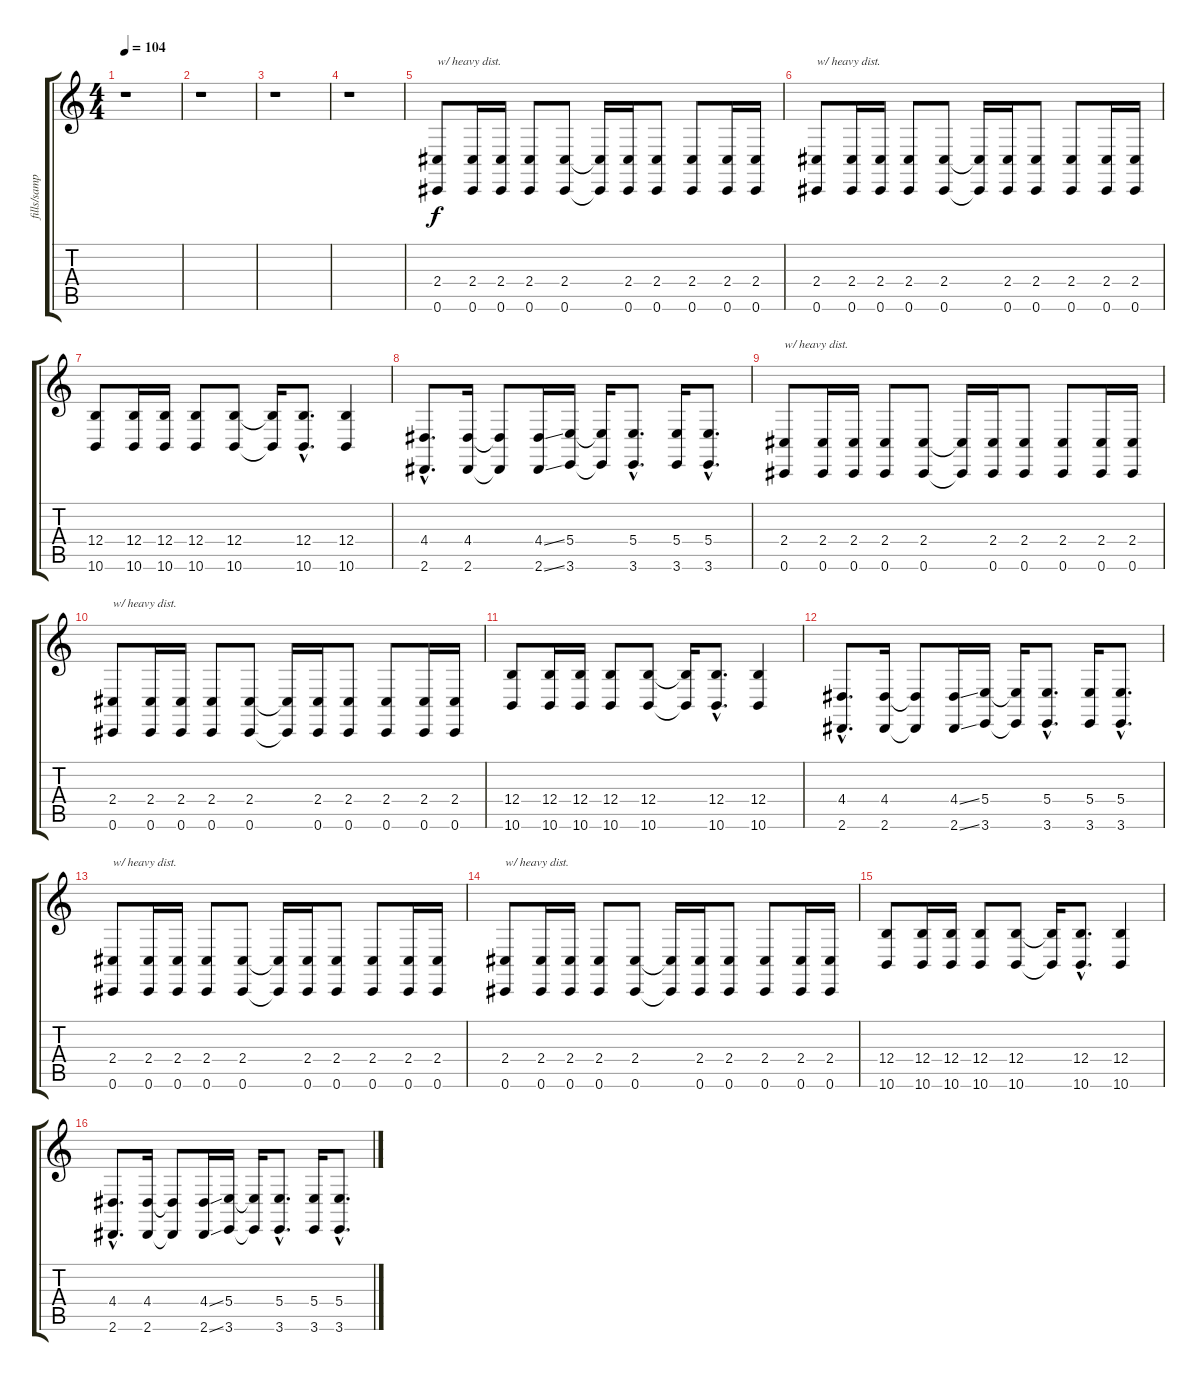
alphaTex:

\track ("fills/samples" "fills/samp") {instrument pad6metallic}
\staff {score tabs}
\tuning (Db4 Ab3 E3 B2 Gb2 Db2) {hide}
\ts (4 4)
\tempo 104
\clef g2
\ks c
r.1{dy f} |
r.1 |
r.1 |
r.1 |
(2.4 0.6).8{txt "w/ heavy dist." instrument distortionguitar} (2.4 0.6).16 (2.4 0.6).16 (2.4 0.6).8 (2.4 0.6).8 (2.4{t} 0.6{t}).16 (2.4 0.6).16 (2.4 0.6).8 (2.4 0.6).8 (2.4 0.6).16 (2.4 0.6).16 |
(2.4 0.6).8{txt "w/ heavy dist." instrument distortionguitar} (2.4 0.6).16 (2.4 0.6).16 (2.4 0.6).8 (2.4 0.6).8 (2.4{t} 0.6{t}).16 (2.4 0.6).16 (2.4 0.6).8 (2.4 0.6).8 (2.4 0.6).16 (2.4 0.6).16 |
(12.4 10.6).8 (12.4 10.6).16 (12.4 10.6).16 (12.4 10.6).8 (12.4 10.6).8 (12.4{t} 10.6{t}).16 (12.4{hac} 10.6{hac}).8{d} (12.4 10.6).4 |
(4.4{hac} 2.6{hac}).8{d} (4.4 2.6).16 (4.4{t} 2.6{t}).8 (4.4{ss} 2.6{ss}).16 (5.4 3.6).16 (5.4{t} 3.6{t}).16 (5.4{hac} 3.6{hac}).8{d} (5.4 3.6).16 (5.4{hac} 3.6{hac}).8{d} |
(2.4 0.6).8{txt "w/ heavy dist." instrument distortionguitar} (2.4 0.6).16 (2.4 0.6).16 (2.4 0.6).8 (2.4 0.6).8 (2.4{t} 0.6{t}).16 (2.4 0.6).16 (2.4 0.6).8 (2.4 0.6).8 (2.4 0.6).16 (2.4 0.6).16 |
(2.4 0.6).8{txt "w/ heavy dist." instrument distortionguitar} (2.4 0.6).16 (2.4 0.6).16 (2.4 0.6).8 (2.4 0.6).8 (2.4{t} 0.6{t}).16 (2.4 0.6).16 (2.4 0.6).8 (2.4 0.6).8 (2.4 0.6).16 (2.4 0.6).16 |
(12.4 10.6).8 (12.4 10.6).16 (12.4 10.6).16 (12.4 10.6).8 (12.4 10.6).8 (12.4{t} 10.6{t}).16 (12.4{hac} 10.6{hac}).8{d} (12.4 10.6).4 |
(4.4{hac} 2.6{hac}).8{d} (4.4 2.6).16 (4.4{t} 2.6{t}).8 (4.4{ss} 2.6{ss}).16 (5.4 3.6).16 (5.4{t} 3.6{t}).16 (5.4{hac} 3.6{hac}).8{d} (5.4 3.6).16 (5.4{hac} 3.6{hac}).8{d} |
(2.4 0.6).8{txt "w/ heavy dist." instrument distortionguitar} (2.4 0.6).16 (2.4 0.6).16 (2.4 0.6).8 (2.4 0.6).8 (2.4{t} 0.6{t}).16 (2.4 0.6).16 (2.4 0.6).8 (2.4 0.6).8 (2.4 0.6).16 (2.4 0.6).16 |
(2.4 0.6).8{txt "w/ heavy dist." instrument distortionguitar} (2.4 0.6).16 (2.4 0.6).16 (2.4 0.6).8 (2.4 0.6).8 (2.4{t} 0.6{t}).16 (2.4 0.6).16 (2.4 0.6).8 (2.4 0.6).8 (2.4 0.6).16 (2.4 0.6).16 |
(12.4 10.6).8 (12.4 10.6).16 (12.4 10.6).16 (12.4 10.6).8 (12.4 10.6).8 (12.4{t} 10.6{t}).16 (12.4{hac} 10.6{hac}).8{d} (12.4 10.6).4 |
(4.4{hac} 2.6{hac}).8{d} (4.4 2.6).16 (4.4{t} 2.6{t}).8 (4.4{ss} 2.6{ss}).16 (5.4 3.6).16 (5.4{t} 3.6{t}).16 (5.4{hac} 3.6{hac}).8{d} (5.4 3.6).16 (5.4{hac} 3.6{hac}).8{d}
